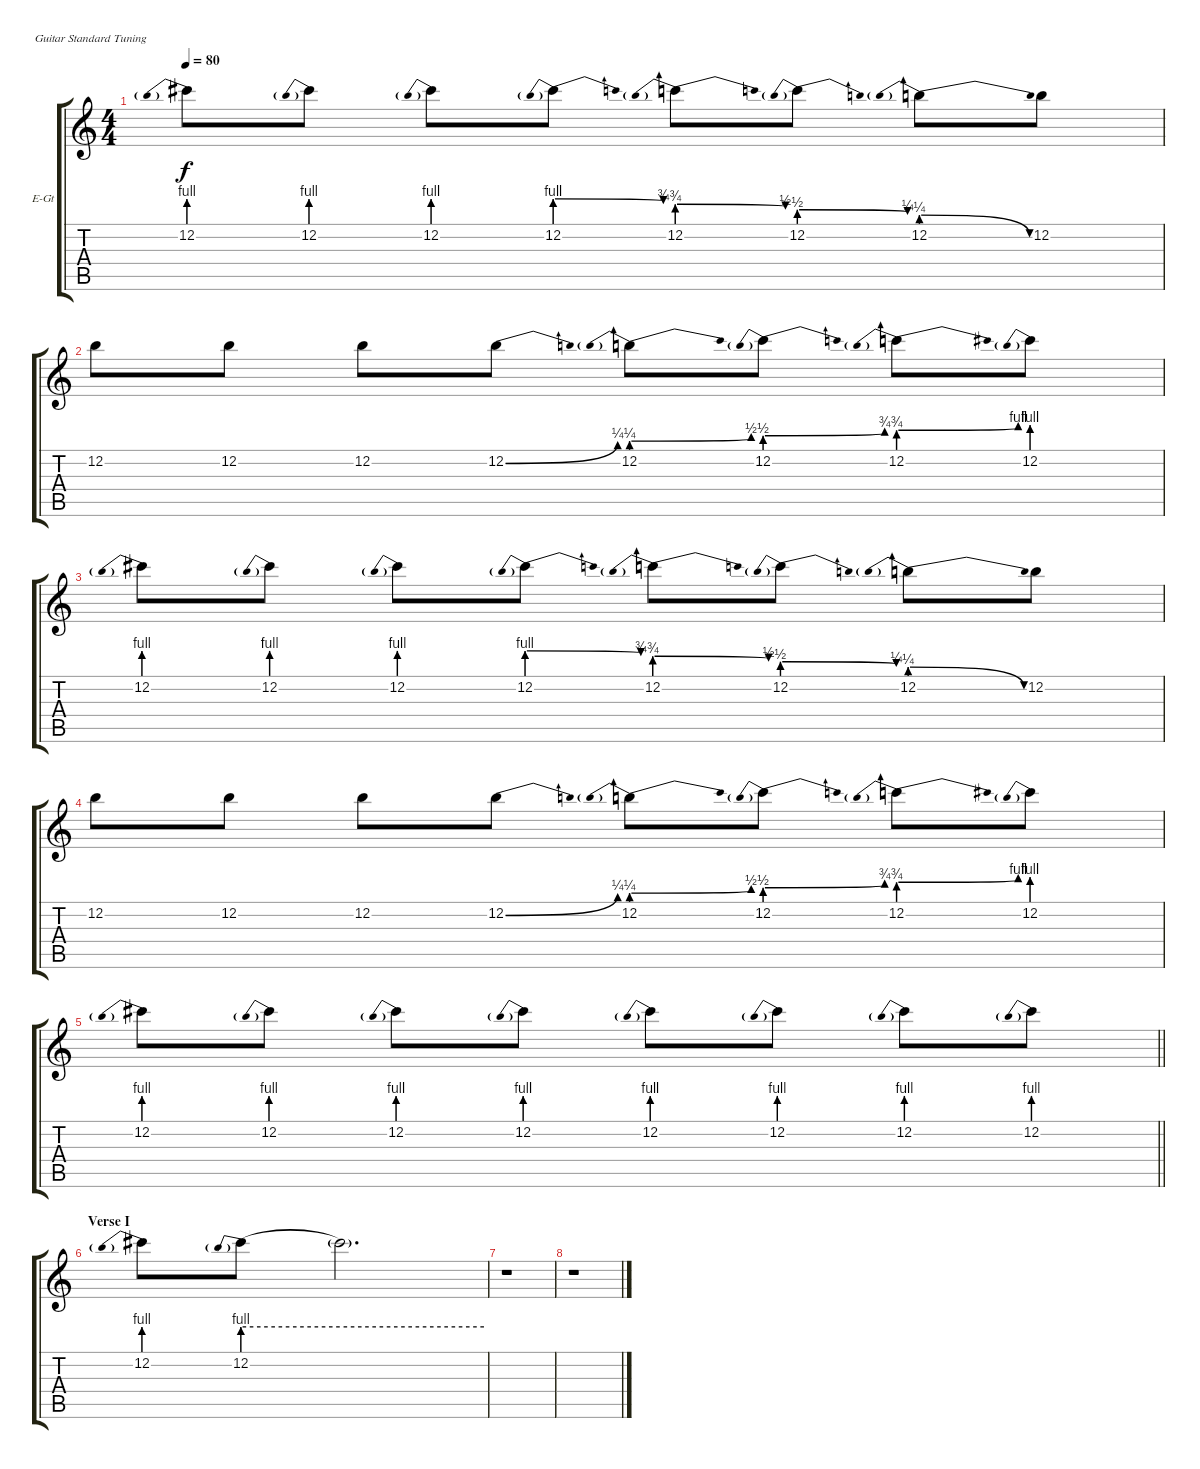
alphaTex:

\bracketExtendMode groupsimilarinstruments
\firstSystemTrackNameOrientation horizontal
\otherSystemsTrackNameOrientation horizontal
\track ("Echo" "E-Gt") {instrument distortionguitar}
\staff {score tabs}
\tuning (E4 B3 G3 D3 A2 E2)
\ts (4 4)
\tempo 80
\clef g2
\ks c
12.2{be (prebend 0 4 60 4)}.8{dy f} 12.2{be (prebend 0 4 60 4)}.8 12.2{be (prebend 0 4 60 4)}.8 12.2{be (prebendrelease 0 4 60 3)}.8 12.2{be (prebendrelease 0 3 60 2)}.8 12.2{be (prebendrelease 0 2 60 1)}.8 12.2{be (prebendrelease 0 1 60 0)}.8 12.2{be (hold 0 0 60 0)}.8 |
12.2.8 12.2.8 12.2.8 12.2{be (bend 0 0 60 1)}.8 12.2{be (prebendbend 0 1 60 2)}.8 12.2{be (prebendbend 0 2 60 3)}.8 12.2{be (prebendbend 0 3 60 4)}.8 12.2{be (prebend 0 4 60 4)}.8 |
12.2{be (prebend 0 4 60 4)}.8 12.2{be (prebend 0 4 60 4)}.8 12.2{be (prebend 0 4 60 4)}.8 12.2{be (prebendrelease 0 4 60 3)}.8 12.2{be (prebendrelease 0 3 60 2)}.8 12.2{be (prebendrelease 0 2 60 1)}.8 12.2{be (prebendrelease 0 1 60 0)}.8 12.2{be (hold 0 0 60 0)}.8 |
12.2.8 12.2.8 12.2.8 12.2{be (bend 0 0 60 1)}.8 12.2{be (prebendbend 0 1 60 2)}.8 12.2{be (prebendbend 0 2 60 3)}.8 12.2{be (prebendbend 0 3 60 4)}.8 12.2{be (prebend 0 4 60 4)}.8 |
\barLineRight lightlight
12.2{be (prebend 0 4 60 4)}.8 12.2{be (prebend 0 4 60 4)}.8 12.2{be (prebend 0 4 60 4)}.8 12.2{be (prebend 0 4 60 4)}.8 12.2{be (prebend 0 4 60 4)}.8 12.2{be (prebend 0 4 60 4)}.8 12.2{be (prebend 0 4 60 4)}.8 12.2{be (prebend 0 4 60 4)}.8 |
\section ("" "Verse I")
12.2{be (prebend 0 4 60 4)}.8 12.2{be (prebend 0 4 60 4)}.8 12.2{be (hold 0 4 60 4) t}.2{d} |
r.1 |
r.1
